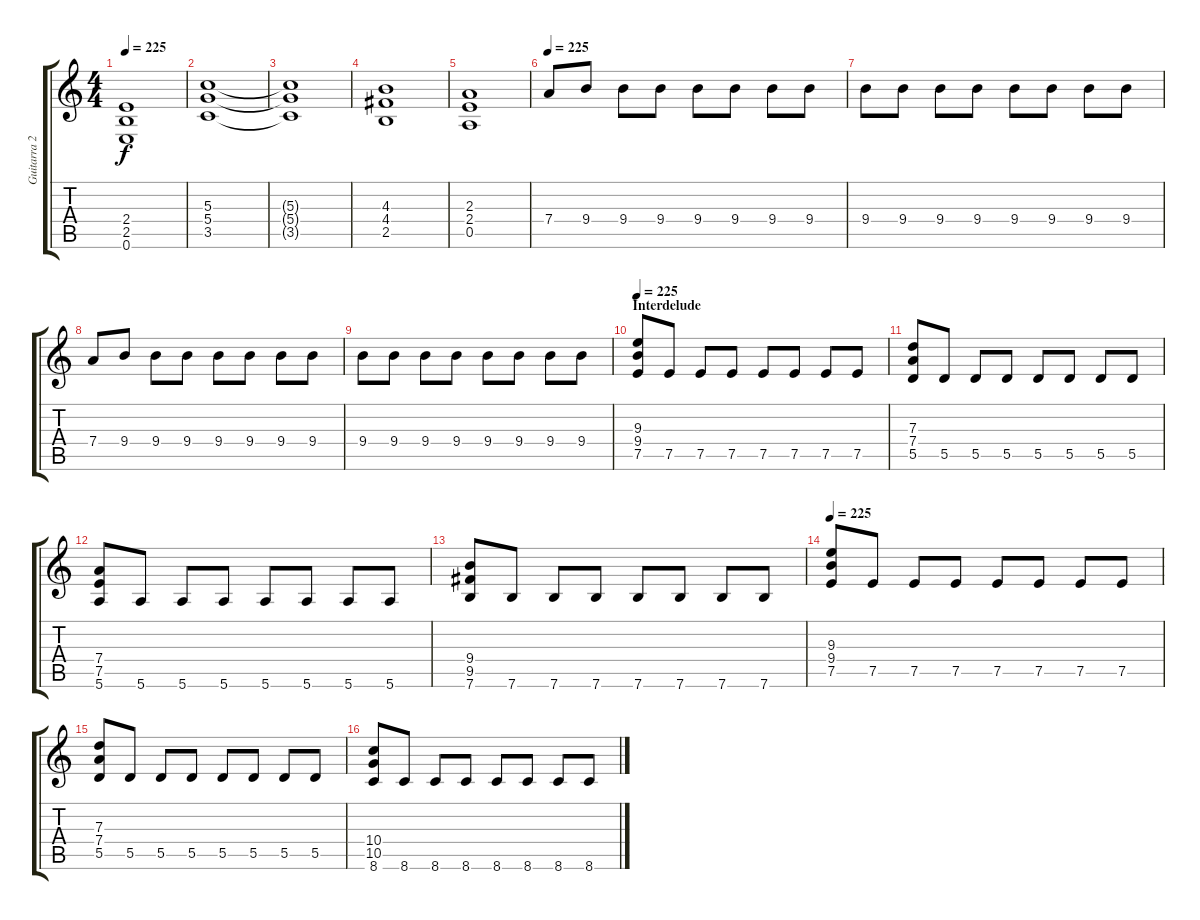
\track ("Guitarra 2" "Guitarra 2") {instrument overdrivenguitar}
\staff {score tabs}
\tuning (E4 B3 G3 D3 A2 E2) {hide}
\ts (4 4)
\tempo 225
\clef g2
\ks c
(2.4 2.5 0.6).1{dy f} |
(5.3 5.4 3.5).1 |
(5.3{t} 5.4{t} 3.5{t}).1 |
(4.3 4.4 2.5).1 |
(2.3 2.4 0.5).1 |
\tempo 225
7.4.8 9.4.8 9.4.8 9.4.8 9.4.8 9.4.8 9.4.8 9.4.8 |
9.4.8 9.4.8 9.4.8 9.4.8 9.4.8 9.4.8 9.4.8 9.4.8 |
7.4.8 9.4.8 9.4.8 9.4.8 9.4.8 9.4.8 9.4.8 9.4.8 |
9.4.8 9.4.8 9.4.8 9.4.8 9.4.8 9.4.8 9.4.8 9.4.8 |
\section ("" "Interdelude")
\tempo 225
(9.3 9.4 7.5).8 7.5.8 7.5.8 7.5.8 7.5.8 7.5.8 7.5.8 7.5.8 |
(7.3 7.4 5.5).8 5.5.8 5.5.8 5.5.8 5.5.8 5.5.8 5.5.8 5.5.8 |
(7.4 7.5 5.6).8 5.6.8 5.6.8 5.6.8 5.6.8 5.6.8 5.6.8 5.6.8 |
(9.4 9.5 7.6).8 7.6.8 7.6.8 7.6.8 7.6.8 7.6.8 7.6.8 7.6.8 |
\tempo 225
(9.3 9.4 7.5).8 7.5.8 7.5.8 7.5.8 7.5.8 7.5.8 7.5.8 7.5.8 |
(7.3 7.4 5.5).8 5.5.8 5.5.8 5.5.8 5.5.8 5.5.8 5.5.8 5.5.8 |
(10.4 10.5 8.6).8 8.6.8 8.6.8 8.6.8 8.6.8 8.6.8 8.6.8 8.6.8
